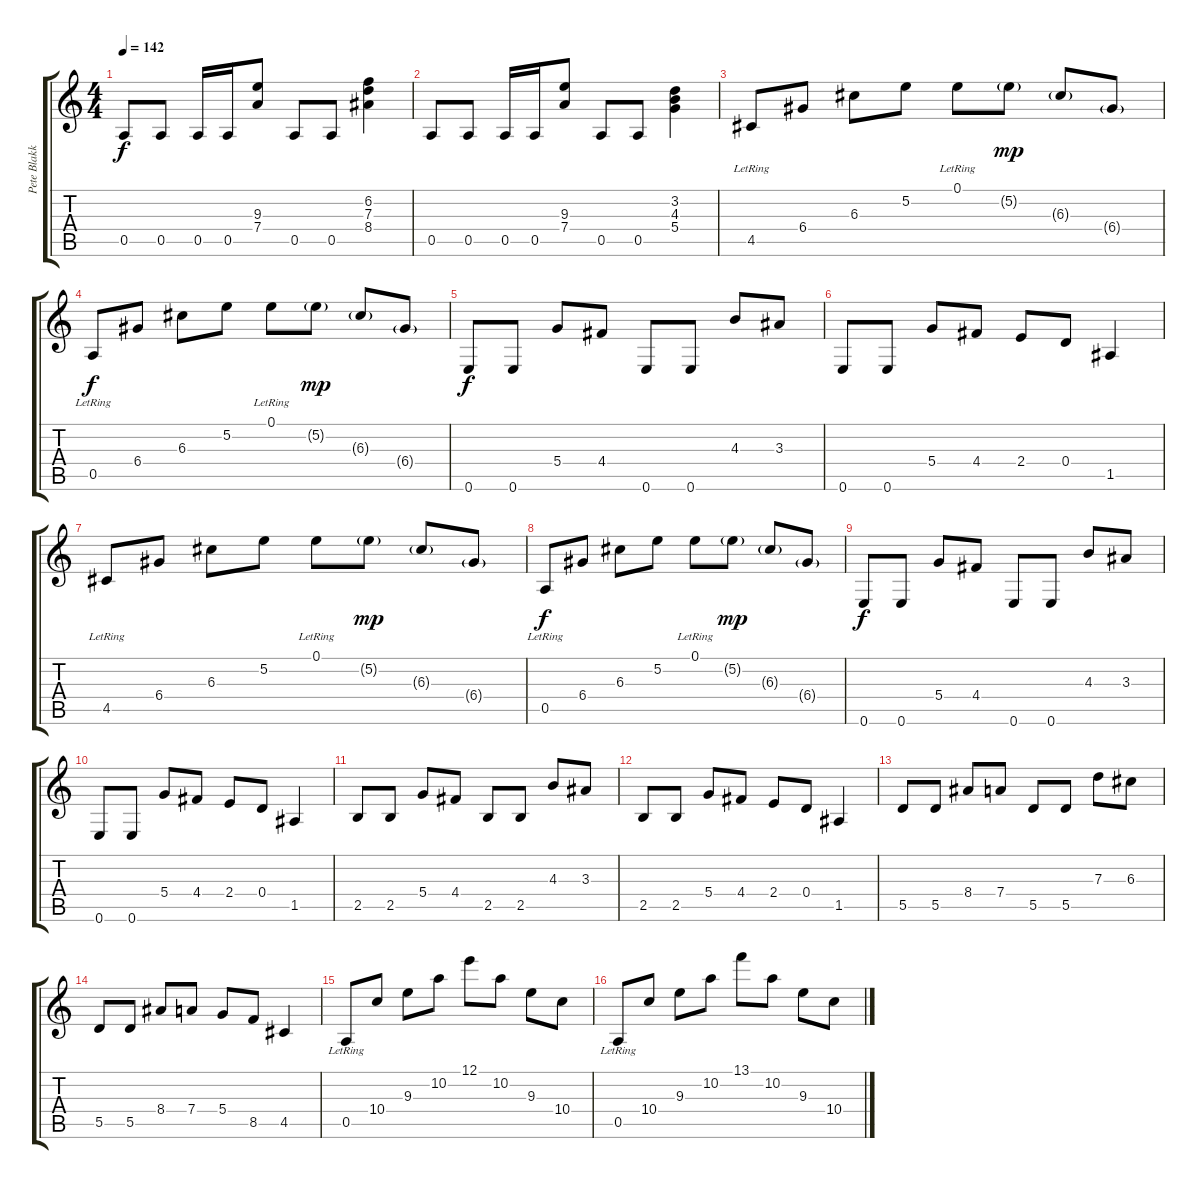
\track ("Pete Blakk" "Pete Blakk") {instrument distortionguitar}
\staff {score tabs}
\tuning (E4 B3 G3 D3 A2 E2) {hide}
\ts (4 4)
\tempo 142
\clef g2
\ks c
0.5.8{dy f} 0.5.8 0.5.16 0.5.16 (9.3 7.4).8 0.5.8 0.5.8 (6.2 7.3 8.4).4 |
0.5.8 0.5.8 0.5.16 0.5.16 (9.3 7.4).8 0.5.8 0.5.8 (3.2 4.3 5.4).4 |
4.5{lr}.8 6.4.8 6.3.8 5.2.8 0.1{lr}.8 5.2{g}.8{dy mp} 6.3{g}.8 6.4{g}.8 |
0.5{lr}.8{dy f} 6.4.8 6.3.8 5.2.8 0.1{lr}.8 5.2{g}.8{dy mp} 6.3{g}.8 6.4{g}.8 |
0.6.8{dy f} 0.6.8 5.4.8 4.4.8 0.6.8 0.6.8 4.3.8 3.3.8 |
0.6.8 0.6.8 5.4.8 4.4.8 2.4.8 0.4.8 1.5.4 |
4.5{lr}.8 6.4.8 6.3.8 5.2.8 0.1{lr}.8 5.2{g}.8{dy mp} 6.3{g}.8 6.4{g}.8 |
0.5{lr}.8{dy f} 6.4.8 6.3.8 5.2.8 0.1{lr}.8 5.2{g}.8{dy mp} 6.3{g}.8 6.4{g}.8 |
0.6.8{dy f} 0.6.8 5.4.8 4.4.8 0.6.8 0.6.8 4.3.8 3.3.8 |
0.6.8 0.6.8 5.4.8 4.4.8 2.4.8 0.4.8 1.5.4 |
2.5.8 2.5.8 5.4.8 4.4.8 2.5.8 2.5.8 4.3.8 3.3.8 |
2.5.8 2.5.8 5.4.8 4.4.8 2.4.8 0.4.8 1.5.4 |
5.5.8 5.5.8 8.4.8 7.4.8 5.5.8 5.5.8 7.3.8 6.3.8 |
5.5.8 5.5.8 8.4.8 7.4.8 5.4.8 8.5.8 4.5.4 |
0.5{lr}.8{volume 14 instrument electricguitarclean} 10.4.8 9.3.8 10.2.8 12.1.8 10.2.8 9.3.8 10.4.8 |
0.5{lr}.8 10.4.8 9.3.8 10.2.8 13.1.8 10.2.8 9.3.8 10.4.8
